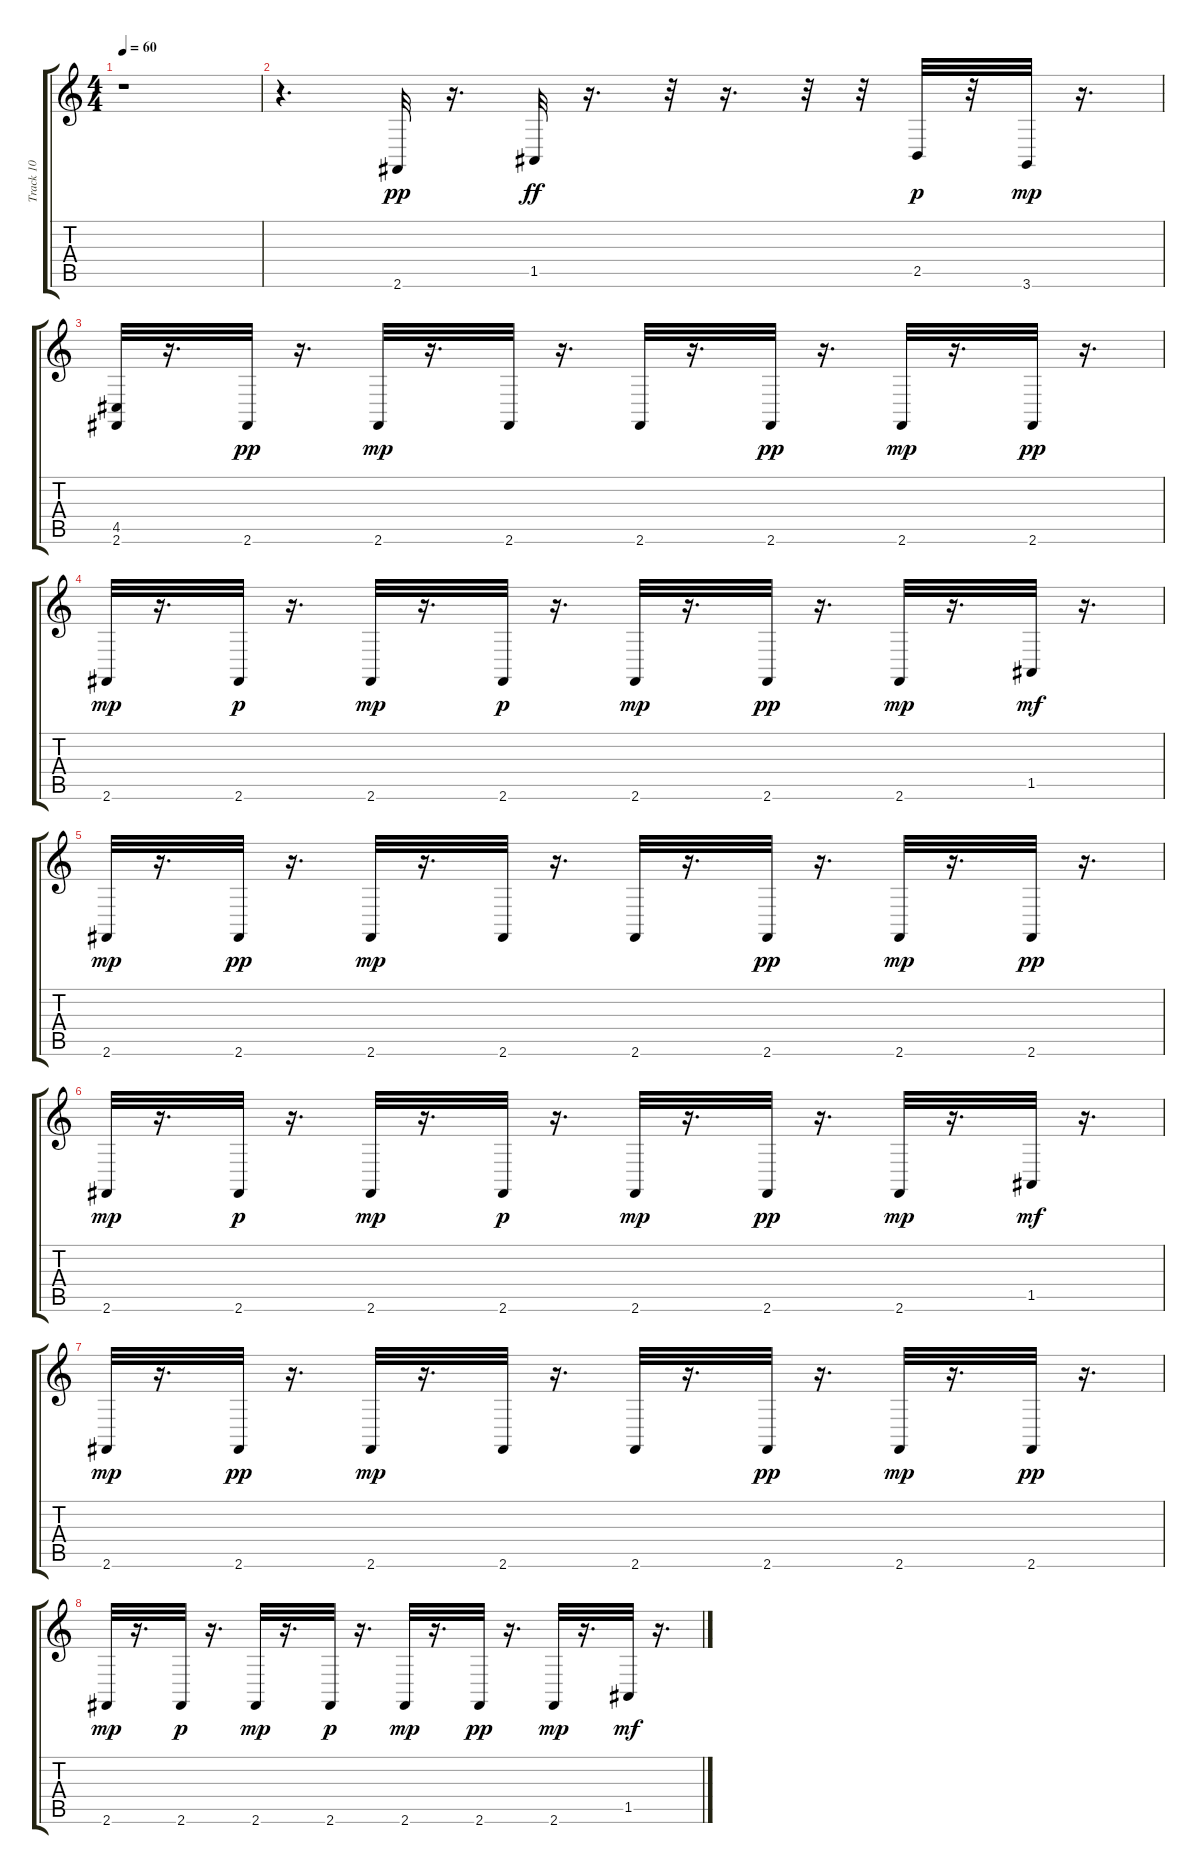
\track ("Track 10" "Track 10") {instrument rockorgan}
\staff {score tabs}
\tuning (E4 B3 G3 D3 A2 E2) {hide}
\ts (4 4)
\tempo 60
\clef g2
\ks c
r.1{dy pp} |
r.4{d} 2.6.32{balance 8 instrument rockorgan} r.16{d} 1.5.32{dy ff} r.16{d} r.32 r.16{d} r.32 r.32 2.5.32{dy p} r.32 3.6.32{dy mp} r.16{d} |
(4.5 2.6).32 r.16{d} 2.6.32{dy pp} r.16{d} 2.6.32{dy mp} r.16{d} 2.6.32 r.16{d} 2.6.32 r.16{d} 2.6.32{dy pp} r.16{d} 2.6.32{dy mp} r.16{d} 2.6.32{dy pp} r.16{d} |
2.6.32{dy mp} r.16{d} 2.6.32{dy p} r.16{d} 2.6.32{dy mp} r.16{d} 2.6.32{dy p} r.16{d} 2.6.32{dy mp} r.16{d} 2.6.32{dy pp} r.16{d} 2.6.32{dy mp} r.16{d} 1.5.32{dy mf} r.16{d} |
2.6.32{dy mp} r.16{d} 2.6.32{dy pp} r.16{d} 2.6.32{dy mp} r.16{d} 2.6.32 r.16{d} 2.6.32 r.16{d} 2.6.32{dy pp} r.16{d} 2.6.32{dy mp} r.16{d} 2.6.32{dy pp} r.16{d} |
2.6.32{dy mp} r.16{d} 2.6.32{dy p} r.16{d} 2.6.32{dy mp} r.16{d} 2.6.32{dy p} r.16{d} 2.6.32{dy mp} r.16{d} 2.6.32{dy pp} r.16{d} 2.6.32{dy mp} r.16{d} 1.5.32{dy mf} r.16{d} |
2.6.32{dy mp} r.16{d} 2.6.32{dy pp} r.16{d} 2.6.32{dy mp} r.16{d} 2.6.32 r.16{d} 2.6.32 r.16{d} 2.6.32{dy pp} r.16{d} 2.6.32{dy mp} r.16{d} 2.6.32{dy pp} r.16{d} |
2.6.32{dy mp} r.16{d} 2.6.32{dy p} r.16{d} 2.6.32{dy mp} r.16{d} 2.6.32{dy p} r.16{d} 2.6.32{dy mp} r.16{d} 2.6.32{dy pp} r.16{d} 2.6.32{dy mp} r.16{d} 1.5.32{dy mf} r.16{d}
